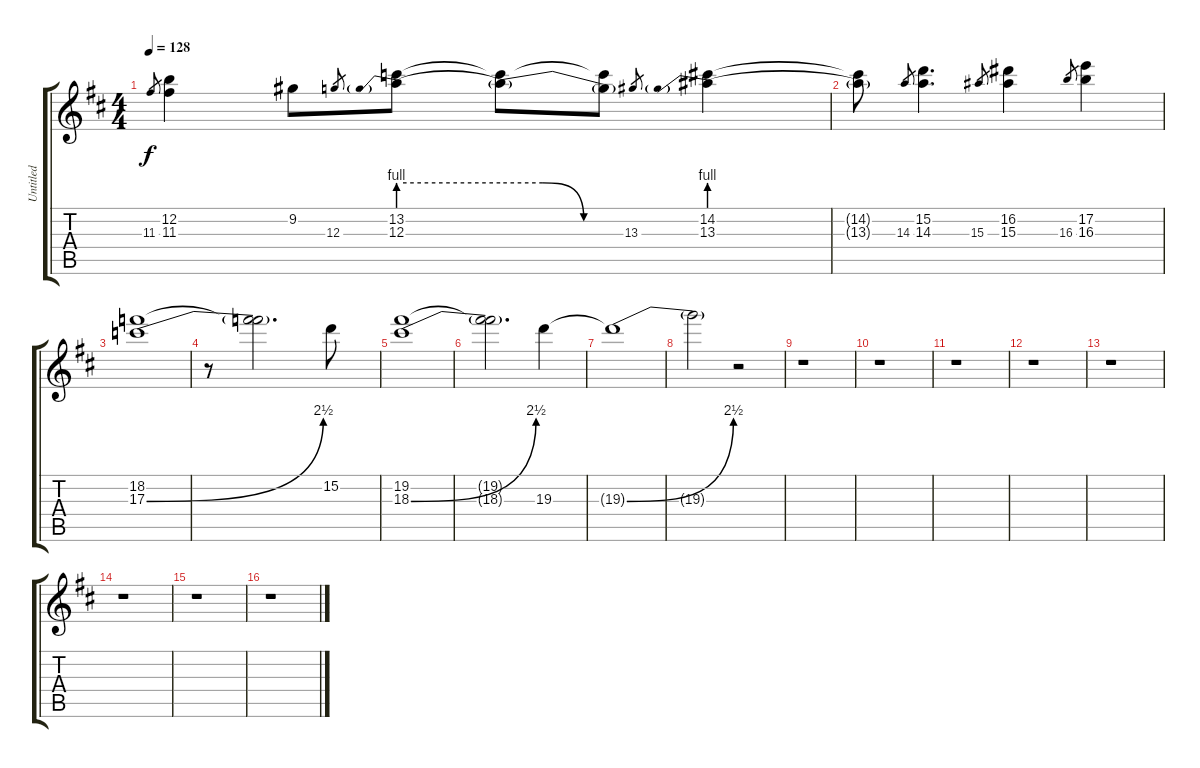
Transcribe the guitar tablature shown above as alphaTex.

\track ("Untitled" "Untitled") {instrument distortionguitar}
\staff {score tabs}
\tuning (E4 B3 G3 D3 A2 E2) {hide}
\ts (4 4)
\tempo 128
\clef g2
\ks d
11.3.8{gr dy f} (12.2 11.3).4 9.2.8 12.3.8{gr} (13.2 12.3{be (prebend 0 4 60 4)}).8 (13.2{t} 12.3{be (custom 0 4 20 4 40 0 60 0) t}).8 (13.2{t} 12.3{t}).8 13.3.8{gr} (14.2 13.3{be (prebend 0 4 60 4)}).4 |
(14.2{t} 13.3{t}).8 14.3.8{gr} (15.2 14.3).4{d} 15.3.8{gr} (16.2 15.3).4 16.3.8{gr} (17.2 16.3).4 |
(18.2 17.3{be (bend 0 0 60 10)}).1 |
r.8 (18.2{t} 17.3{t}).2{d} 15.2.8 |
(19.2 18.3{be (bend 0 0 60 10)}).1 |
(19.2{t} 18.3{t}).2{d} 19.3.4 |
19.3{be (bend 0 0 60 10) t}.1 |
19.3{t}.2 r.2 |
r.1 |
r.1 |
r.1 |
r.1 |
r.1 |
r.1 |
r.1 |
r.1
